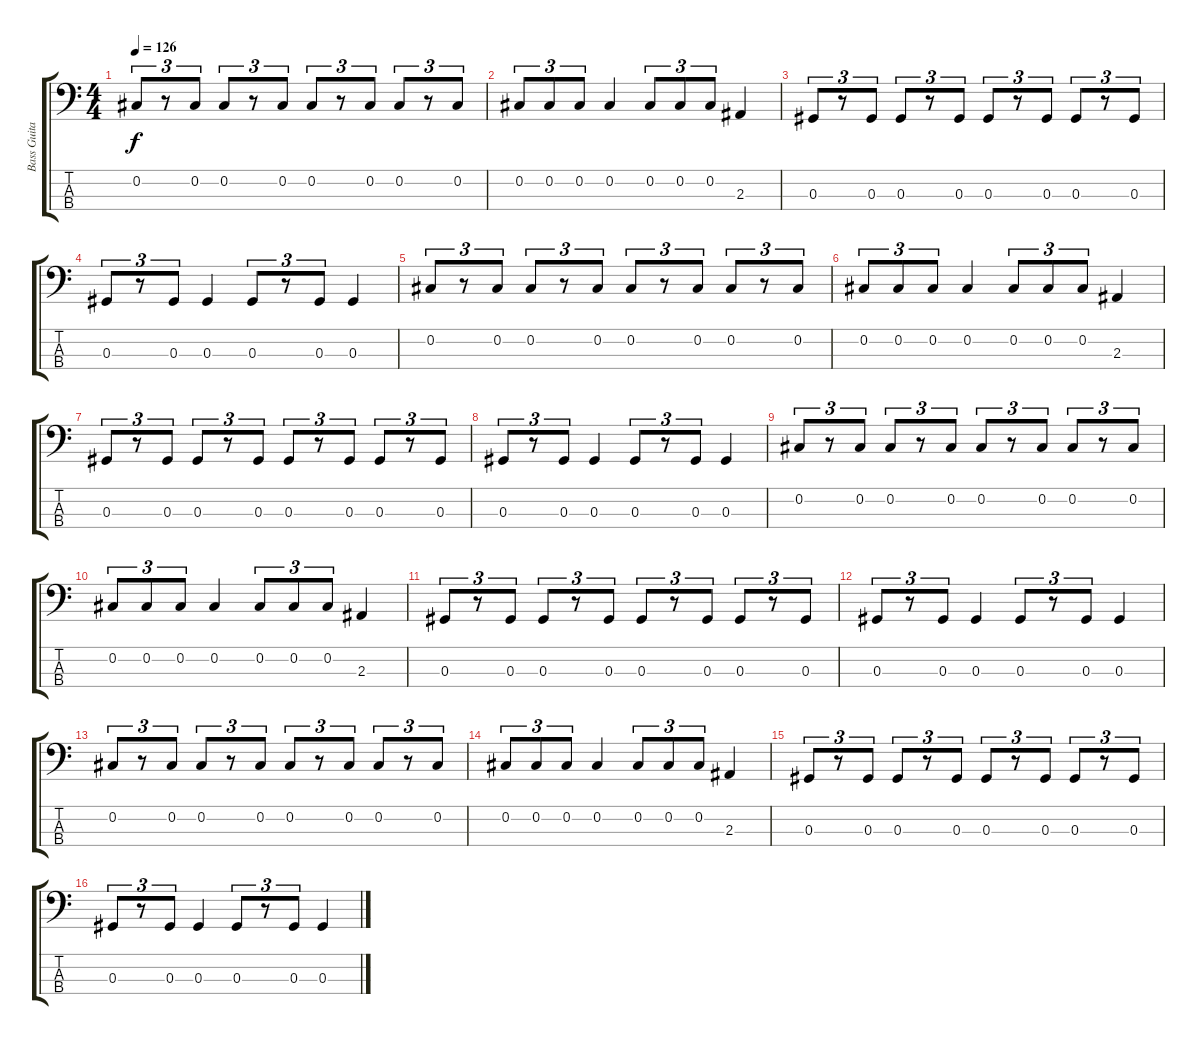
\track ("Bass Guitar" "Bass Guita") {instrument electricbassfinger}
\staff {score tabs}
\tuning (Gb2 Db2 Ab1 Eb1) {hide}
\ts (4 4)
\tempo 126
\clef f4
\ks c
0.2.8{tu (3 2) dy f} r.8{tu (3 2)} 0.2.8{tu (3 2)} 0.2.8{tu (3 2)} r.8{tu (3 2)} 0.2.8{tu (3 2)} 0.2.8{tu (3 2)} r.8{tu (3 2)} 0.2.8{tu (3 2)} 0.2.8{tu (3 2)} r.8{tu (3 2)} 0.2.8{tu (3 2)} |
0.2.8{tu (3 2)} 0.2.8{tu (3 2)} 0.2.8{tu (3 2)} 0.2.4 0.2.8{tu (3 2)} 0.2.8{tu (3 2)} 0.2.8{tu (3 2)} 2.3.4 |
0.3.8{tu (3 2)} r.8{tu (3 2)} 0.3.8{tu (3 2)} 0.3.8{tu (3 2)} r.8{tu (3 2)} 0.3.8{tu (3 2)} 0.3.8{tu (3 2)} r.8{tu (3 2)} 0.3.8{tu (3 2)} 0.3.8{tu (3 2)} r.8{tu (3 2)} 0.3.8{tu (3 2)} |
0.3.8{tu (3 2)} r.8{tu (3 2)} 0.3.8{tu (3 2)} 0.3.4 0.3.8{tu (3 2)} r.8{tu (3 2)} 0.3.8{tu (3 2)} 0.3.4 |
0.2.8{tu (3 2)} r.8{tu (3 2)} 0.2.8{tu (3 2)} 0.2.8{tu (3 2)} r.8{tu (3 2)} 0.2.8{tu (3 2)} 0.2.8{tu (3 2)} r.8{tu (3 2)} 0.2.8{tu (3 2)} 0.2.8{tu (3 2)} r.8{tu (3 2)} 0.2.8{tu (3 2)} |
0.2.8{tu (3 2)} 0.2.8{tu (3 2)} 0.2.8{tu (3 2)} 0.2.4 0.2.8{tu (3 2)} 0.2.8{tu (3 2)} 0.2.8{tu (3 2)} 2.3.4 |
0.3.8{tu (3 2)} r.8{tu (3 2)} 0.3.8{tu (3 2)} 0.3.8{tu (3 2)} r.8{tu (3 2)} 0.3.8{tu (3 2)} 0.3.8{tu (3 2)} r.8{tu (3 2)} 0.3.8{tu (3 2)} 0.3.8{tu (3 2)} r.8{tu (3 2)} 0.3.8{tu (3 2)} |
0.3.8{tu (3 2)} r.8{tu (3 2)} 0.3.8{tu (3 2)} 0.3.4 0.3.8{tu (3 2)} r.8{tu (3 2)} 0.3.8{tu (3 2)} 0.3.4 |
0.2.8{tu (3 2)} r.8{tu (3 2)} 0.2.8{tu (3 2)} 0.2.8{tu (3 2)} r.8{tu (3 2)} 0.2.8{tu (3 2)} 0.2.8{tu (3 2)} r.8{tu (3 2)} 0.2.8{tu (3 2)} 0.2.8{tu (3 2)} r.8{tu (3 2)} 0.2.8{tu (3 2)} |
0.2.8{tu (3 2)} 0.2.8{tu (3 2)} 0.2.8{tu (3 2)} 0.2.4 0.2.8{tu (3 2)} 0.2.8{tu (3 2)} 0.2.8{tu (3 2)} 2.3.4 |
0.3.8{tu (3 2)} r.8{tu (3 2)} 0.3.8{tu (3 2)} 0.3.8{tu (3 2)} r.8{tu (3 2)} 0.3.8{tu (3 2)} 0.3.8{tu (3 2)} r.8{tu (3 2)} 0.3.8{tu (3 2)} 0.3.8{tu (3 2)} r.8{tu (3 2)} 0.3.8{tu (3 2)} |
0.3.8{tu (3 2)} r.8{tu (3 2)} 0.3.8{tu (3 2)} 0.3.4 0.3.8{tu (3 2)} r.8{tu (3 2)} 0.3.8{tu (3 2)} 0.3.4 |
0.2.8{tu (3 2)} r.8{tu (3 2)} 0.2.8{tu (3 2)} 0.2.8{tu (3 2)} r.8{tu (3 2)} 0.2.8{tu (3 2)} 0.2.8{tu (3 2)} r.8{tu (3 2)} 0.2.8{tu (3 2)} 0.2.8{tu (3 2)} r.8{tu (3 2)} 0.2.8{tu (3 2)} |
0.2.8{tu (3 2)} 0.2.8{tu (3 2)} 0.2.8{tu (3 2)} 0.2.4 0.2.8{tu (3 2)} 0.2.8{tu (3 2)} 0.2.8{tu (3 2)} 2.3.4 |
0.3.8{tu (3 2)} r.8{tu (3 2)} 0.3.8{tu (3 2)} 0.3.8{tu (3 2)} r.8{tu (3 2)} 0.3.8{tu (3 2)} 0.3.8{tu (3 2)} r.8{tu (3 2)} 0.3.8{tu (3 2)} 0.3.8{tu (3 2)} r.8{tu (3 2)} 0.3.8{tu (3 2)} |
0.3.8{tu (3 2)} r.8{tu (3 2)} 0.3.8{tu (3 2)} 0.3.4 0.3.8{tu (3 2)} r.8{tu (3 2)} 0.3.8{tu (3 2)} 0.3.4
